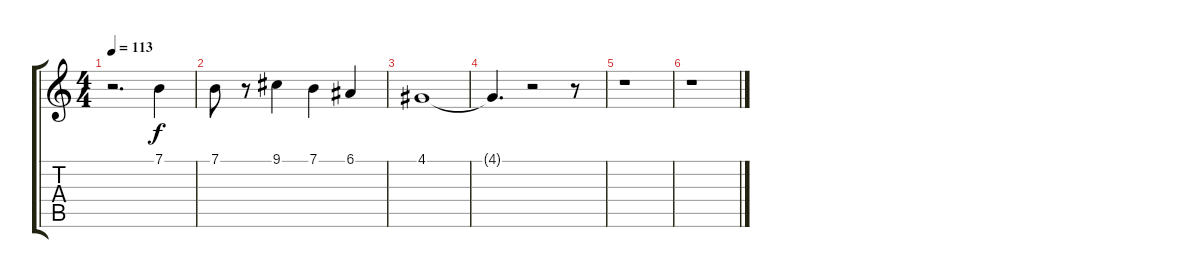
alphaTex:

\track "" {instrument drawbarorgan}
\staff {score tabs}
\tuning (E4 B3 G3 D3 A2 E2) {hide}
\ts (4 4)
\tempo 113
\clef g2
\ks c
r.2{d dy f} 7.1.4 |
7.1.8 r.8 9.1.4 7.1.4 6.1.4 |
4.1.1 |
4.1{t}.4{d} r.2 r.8 |
r.1 |
r.1
